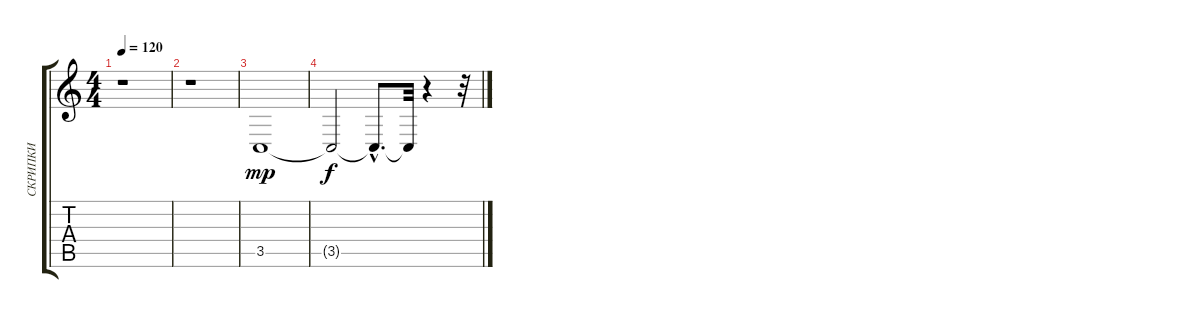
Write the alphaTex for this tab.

\track ("СКРИПКИ" "СКРИПКИ") {instrument cello}
\staff {score tabs}
\tuning (E4 B3 G3 D3 A2 E2) {hide}
\ts (4 4)
\tempo 120
\clef g2
\ks c
r.1{dy mp} |
r.1 |
3.5.1 |
3.5{t}.2{dy f} 3.5{hac t}.8{d} 3.5{t}.32 r.4 r.32
